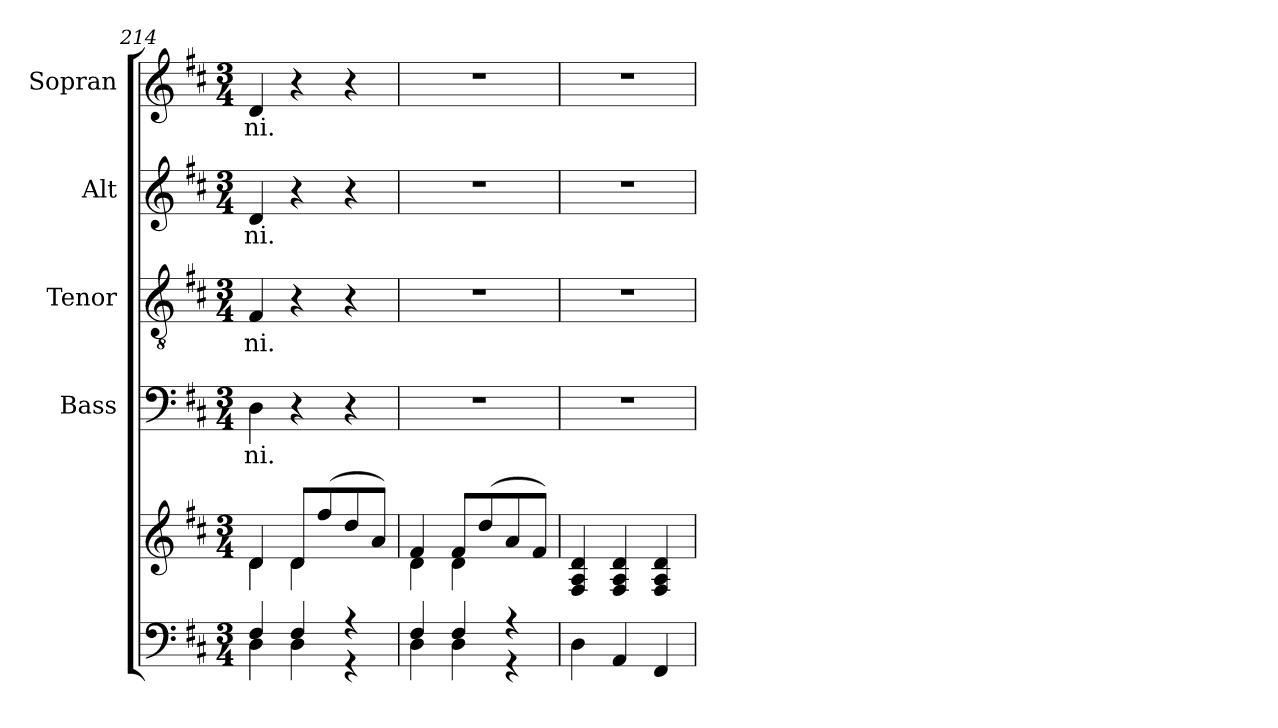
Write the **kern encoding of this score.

**kern	**kern	**kern	**text	**kern	**text	**kern	**text	**kern	**text
*part5	*part5	*part4	*part4	*part3	*part3	*part2	*part2	*part1	*part1
*staff6	*staff5	*staff4	*staff4	*staff3	*staff3	*staff2	*staff2	*staff1	*staff1
*	*	*I"Bass	*	*I"Tenor	*	*I"Alt	*	*I"Sopran	*
*	*	*I'B.	*	*I'T.	*	*I'A.	*	*I'S.	*
*clefF4	*clefG2	*clefF4	*	*clefGv2	*	*clefG2	*	*clefG2	*
*k[f#c#]	*k[f#c#]	*k[f#c#]	*	*k[f#c#]	*	*k[f#c#]	*	*k[f#c#]	*
*D:	*D:	*D:	*	*D:	*	*D:	*	*D:	*
*M3/4	*M3/4	*M3/4	*	*M3/4	*	*M3/4	*	*M3/4	*
=214	=214	=214	=214	=214	=214	=214	=214	=214	=214
*^	*^	*	*	*	*	*	*	*	*
!	!	!	!	!	!LO:LY:b	!	!LO:LY:b	!	!LO:LY:b	!	!LO:LY:b
4F#/	4D\	4d/	4d\	4D\	-ni.	4F#/	-ni.	4d/	-ni.	4d/	-ni.
4F#/	4D\	8d/L	4d\	4r	.	4r	.	4r	.	4r	.
.	.	(<8ff#/	.	.	.	.	.	.	.	.	.
4r	4r	8dd/	4ryy	4r	.	4r	.	4r	.	4r	.
.	.	8a/J)	.	.	.	.	.	.	.	.	.
=215	=215	=215	=215	=215	=215	=215	=215	=215	=215	=215	=215
4F#/	4D\	4f#/	4d\	2.r	.	2.r	.	2.r	.	2.r	.
4F#/	4D\	8f#/L	4d\	.	.	.	.	.	.	.	.
.	.	(<8dd/	.	.	.	.	.	.	.	.	.
4r	4r	8a/	4ryy	.	.	.	.	.	.	.	.
.	.	8f#/J)	.	.	.	.	.	.	.	.	.
*v	*v	*	*	*	*	*	*	*	*	*	*
*	*v	*v	*	*	*	*	*	*	*	*
=216	=216	=216	=216	=216	=216	=216	=216	=216	=216
4D\	4F#/ 4A/ 4d/	2.r	.	2.r	.	2.r	.	2.r	.
4AA/	4F#/ 4A/ 4d/	.	.	.	.	.	.	.	.
4FF#/	4F#/ 4A/ 4d/	.	.	.	.	.	.	.	.
=	=	=	=	=	=	=	=	=	=
*-	*-	*-	*-	*-	*-	*-	*-	*-	*-
